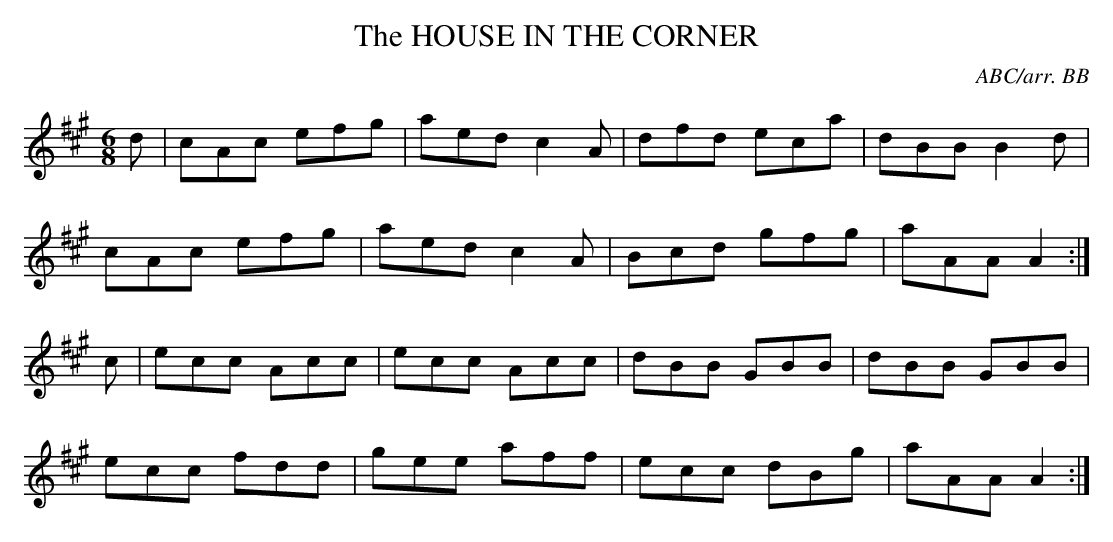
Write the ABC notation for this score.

X:1
T:HOUSE IN THE CORNER, The
C:ABC/arr. BB
Y:"moderately fast"
L:1/8
M:6/8
K:A
d|cAc efg|aed c2A|dfd eca|dBB B2d|
cAc efg|aed c2A|Bcd gfg|aAA A2 :|
c|ecc Acc|ecc Acc|dBB GBB|dBB GBB|
ecc fdd|gee aff|ecc dBg|aAA A2 :|
